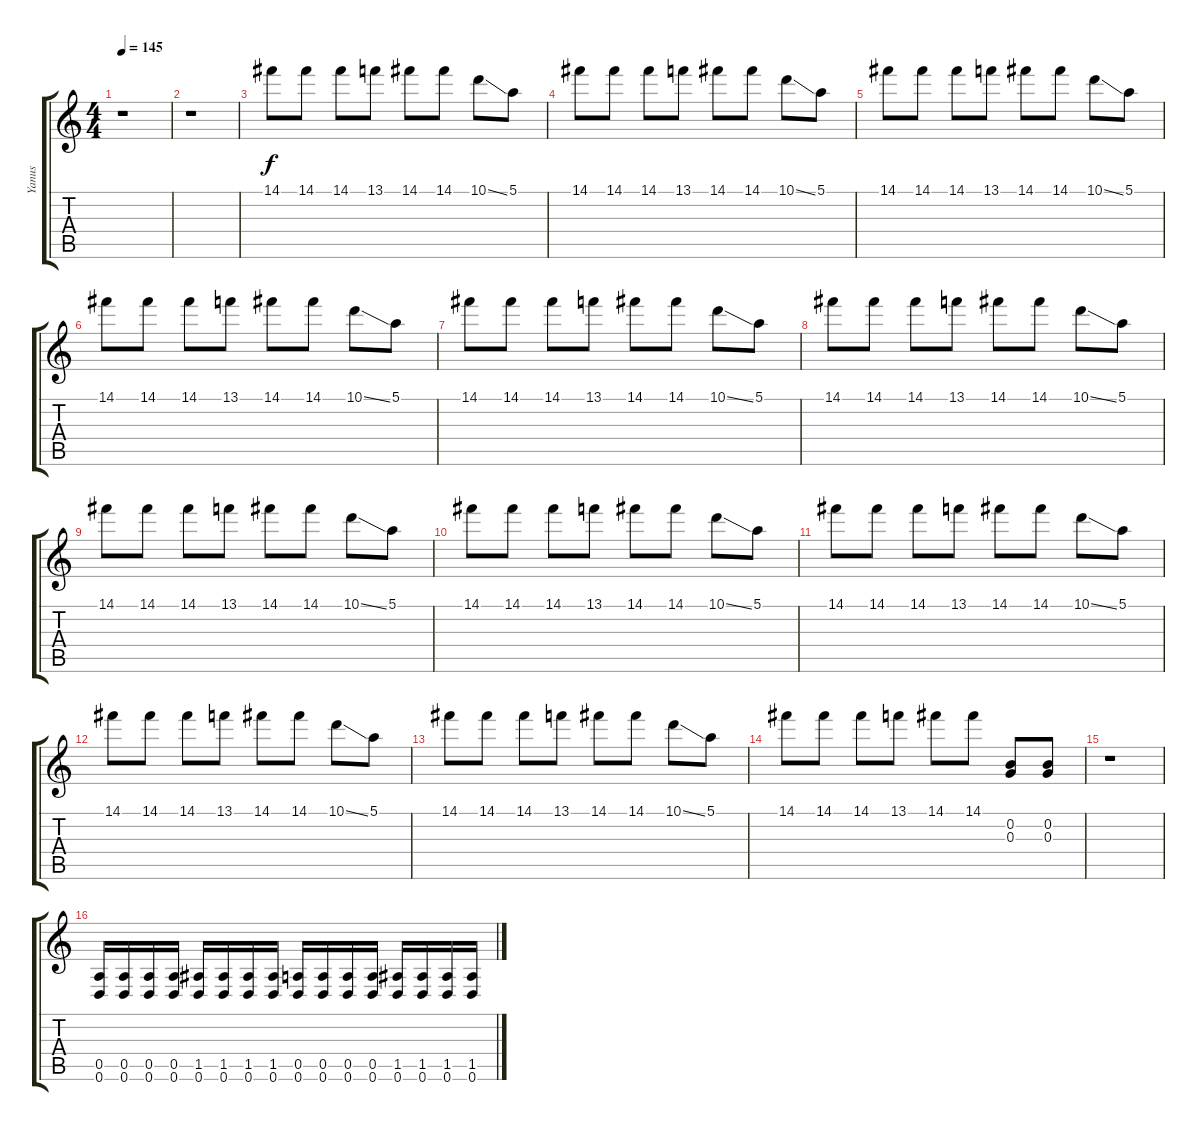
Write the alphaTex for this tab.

\track ("Yanus" "Yanus") {instrument distortionguitar}
\staff {score tabs}
\tuning (E4 B3 G3 D3 A2 D2) {hide}
\ts (4 4)
\tempo 145
\clef g2
\ks c
r.1{dy f instrument distortionguitar} |
r.1 |
14.1.8 14.1.8 14.1.8 13.1.8 14.1.8 14.1.8 10.1{ss}.8 5.1.8 |
14.1.8 14.1.8 14.1.8 13.1.8 14.1.8 14.1.8 10.1{ss}.8 5.1.8 |
14.1.8 14.1.8 14.1.8 13.1.8 14.1.8 14.1.8 10.1{ss}.8 5.1.8 |
14.1.8 14.1.8 14.1.8 13.1.8 14.1.8 14.1.8 10.1{ss}.8 5.1.8 |
14.1.8 14.1.8 14.1.8 13.1.8 14.1.8 14.1.8 10.1{ss}.8 5.1.8 |
14.1.8 14.1.8 14.1.8 13.1.8 14.1.8 14.1.8 10.1{ss}.8 5.1.8 |
14.1.8 14.1.8 14.1.8 13.1.8 14.1.8 14.1.8 10.1{ss}.8 5.1.8 |
14.1.8 14.1.8 14.1.8 13.1.8 14.1.8 14.1.8 10.1{ss}.8 5.1.8 |
14.1.8 14.1.8 14.1.8 13.1.8 14.1.8 14.1.8 10.1{ss}.8 5.1.8 |
14.1.8 14.1.8 14.1.8 13.1.8 14.1.8 14.1.8 10.1{ss}.8 5.1.8 |
14.1.8 14.1.8 14.1.8 13.1.8 14.1.8 14.1.8 10.1{ss}.8 5.1.8 |
14.1.8 14.1.8 14.1.8 13.1.8 14.1.8 14.1.8 (0.2 0.3).8 (0.2 0.3).8 |
r.1 |
(0.5 0.6).16 (0.5 0.6).16 (0.5 0.6).16 (0.5 0.6).16 (1.5 0.6).16 (1.5 0.6).16 (1.5 0.6).16 (1.5 0.6).16 (0.5 0.6).16 (0.5 0.6).16 (0.5 0.6).16 (0.5 0.6).16 (1.5 0.6).16 (1.5 0.6).16 (1.5 0.6).16 (1.5 0.6).16
